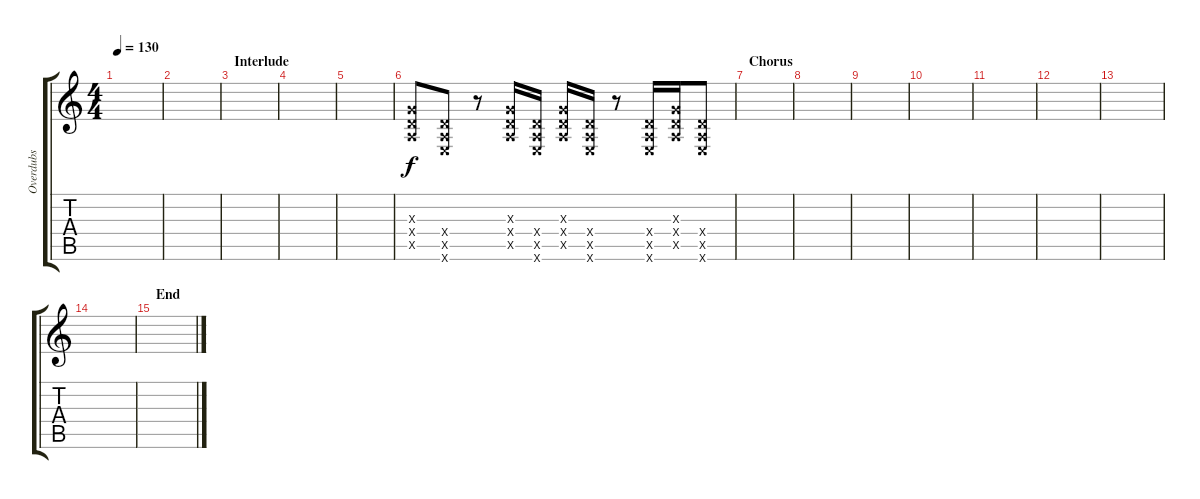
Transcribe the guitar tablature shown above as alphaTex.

\track ("Overdubs" "Overdubs") {instrument distortionguitar}
\staff {score tabs}
\tuning (E4 B3 G3 D3 A2 E2) {hide}
\ts (4 4)
\tempo 130
\clef g2
\ks c
|
|
\section ("" "Interlude")
|
|
|
(0.3{x} 0.4{x} 0.5{x}).8 (0.4{x} 0.5{x} 0.6{x}).8 r.8 (0.3{x} 0.4{x} 0.5{x}).16 (0.4{x} 0.5{x} 0.6{x}).16 (0.3{x} 0.4{x} 0.5{x}).16 (0.4{x} 0.5{x} 0.6{x}).16 r.8 (0.4{x} 0.5{x} 0.6{x}).16 (0.3{x} 0.4{x} 0.5{x}).16 (0.4{x} 0.5{x} 0.6{x}).8 |
\section ("" "Chorus")
|
|
|
|
|
|
|
|
\section ("" "End")
